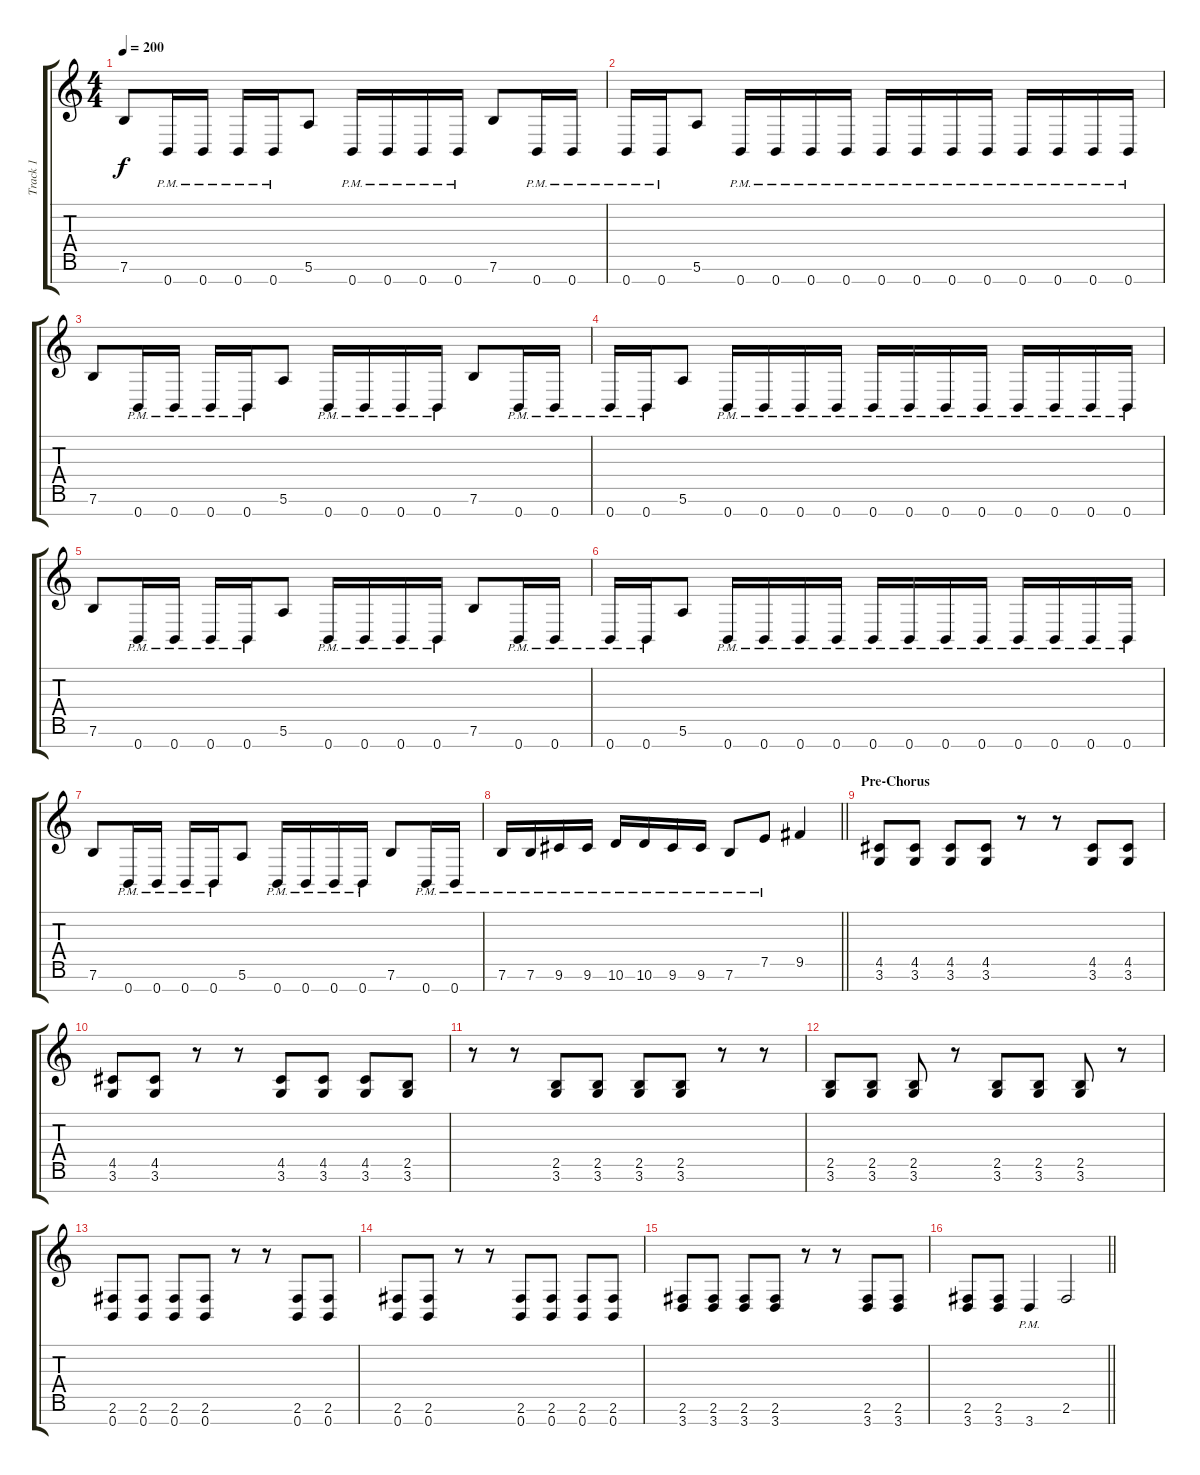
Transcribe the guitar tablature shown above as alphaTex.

\track ("Track 1" "Track 1") {instrument distortionguitar}
\staff {score tabs}
\tuning (E4 B3 G3 D3 A2 E2 B1) {hide}
\ts (4 4)
\tempo 200
\clef g2
\ks c
7.6.8{dy f} 0.7{pm}.16 0.7{pm}.16 0.7{pm}.16 0.7{pm}.16 5.6.8 0.7{pm}.16 0.7{pm}.16 0.7{pm}.16 0.7{pm}.16 7.6.8 0.7{pm}.16 0.7{pm}.16 |
0.7{pm}.16 0.7{pm}.16 5.6.8 0.7{pm}.16 0.7{pm}.16 0.7{pm}.16 0.7{pm}.16 0.7{pm}.16 0.7{pm}.16 0.7{pm}.16 0.7{pm}.16 0.7{pm}.16 0.7{pm}.16 0.7{pm}.16 0.7{pm}.16 |
7.6.8 0.7{pm}.16 0.7{pm}.16 0.7{pm}.16 0.7{pm}.16 5.6.8 0.7{pm}.16 0.7{pm}.16 0.7{pm}.16 0.7{pm}.16 7.6.8 0.7{pm}.16 0.7{pm}.16 |
0.7{pm}.16 0.7{pm}.16 5.6.8 0.7{pm}.16 0.7{pm}.16 0.7{pm}.16 0.7{pm}.16 0.7{pm}.16 0.7{pm}.16 0.7{pm}.16 0.7{pm}.16 0.7{pm}.16 0.7{pm}.16 0.7{pm}.16 0.7{pm}.16 |
7.6.8 0.7{pm}.16 0.7{pm}.16 0.7{pm}.16 0.7{pm}.16 5.6.8 0.7{pm}.16 0.7{pm}.16 0.7{pm}.16 0.7{pm}.16 7.6.8 0.7{pm}.16 0.7{pm}.16 |
0.7{pm}.16 0.7{pm}.16 5.6.8 0.7{pm}.16 0.7{pm}.16 0.7{pm}.16 0.7{pm}.16 0.7{pm}.16 0.7{pm}.16 0.7{pm}.16 0.7{pm}.16 0.7{pm}.16 0.7{pm}.16 0.7{pm}.16 0.7{pm}.16 |
7.6.8 0.7{pm}.16 0.7{pm}.16 0.7{pm}.16 0.7{pm}.16 5.6.8 0.7{pm}.16 0.7{pm}.16 0.7{pm}.16 0.7{pm}.16 7.6.8 0.7{pm}.16 0.7{pm}.16 |
\barLineRight lightlight
7.6{pm}.16 7.6{pm}.16 9.6{pm}.16 9.6{pm}.16 10.6{pm}.16 10.6{pm}.16 9.6{pm}.16 9.6{pm}.16 7.6{pm}.8 7.5{pm}.8 9.5.4 |
\section ("" "Pre-Chorus")
(4.5 3.6).8 (4.5 3.6).8 (4.5 3.6).8 (4.5 3.6).8 r.8 r.8 (4.5 3.6).8 (4.5 3.6).8 |
(4.5 3.6).8 (4.5 3.6).8 r.8 r.8 (4.5 3.6).8 (4.5 3.6).8 (4.5 3.6).8 (2.5 3.6).8 |
r.8 r.8 (2.5 3.6).8 (2.5 3.6).8 (2.5 3.6).8 (2.5 3.6).8 r.8 r.8 |
(2.5 3.6).8 (2.5 3.6).8 (2.5 3.6).8 r.8 (2.5 3.6).8 (2.5 3.6).8 (2.5 3.6).8 r.8 |
(2.6 0.7).8 (2.6 0.7).8 (2.6 0.7).8 (2.6 0.7).8 r.8 r.8 (2.6 0.7).8 (2.6 0.7).8 |
(2.6 0.7).8 (2.6 0.7).8 r.8 r.8 (2.6 0.7).8 (2.6 0.7).8 (2.6 0.7).8 (2.6 0.7).8 |
(2.6 3.7).8 (2.6 3.7).8 (2.6 3.7).8 (2.6 3.7).8 r.8 r.8 (2.6 3.7).8 (2.6 3.7).8 |
\barLineRight lightlight
(2.6 3.7).8 (2.6 3.7).8 3.7{pm}.4 2.6.2
